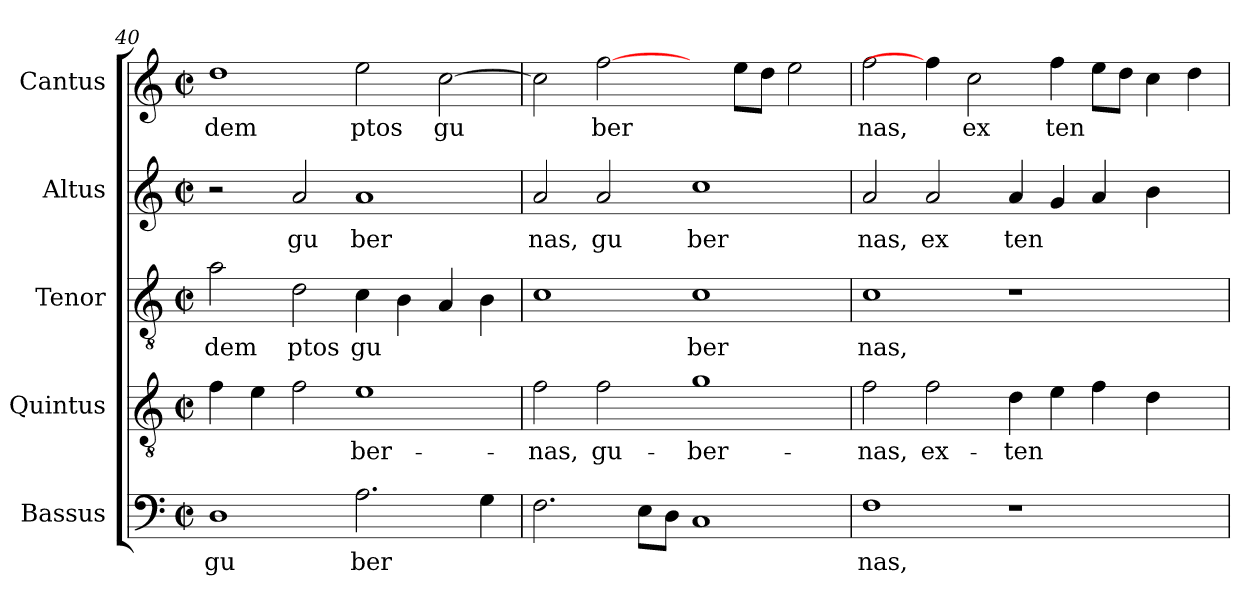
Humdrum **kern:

**kern	**text	**kern	**text	**kern	**text	**kern	**text	**kern	**text
*part5	*part5	*part4	*part4	*part3	*part3	*part2	*part2	*part1	*part1
*staff5	*staff5	*staff4	*staff4	*staff3	*staff3	*staff2	*staff2	*staff1	*staff1
*I"Bassus	*	*I"Quintus	*	*I"Tenor	*	*I"Altus	*	*I"Cantus	*
*clefF4	*	*clefGv2	*	*clefGv2	*	*clefG2	*	*clefG2	*
*k[]	*	*k[]	*	*k[]	*	*k[]	*	*k[]	*
*C:	*	*C:	*	*C:	*	*C:	*	*C:	*
*M2/2	*	*M2/2	*	*M2/2	*	*M2/2	*	*M2/2	*
*met(c|)	*	*met(c|)	*	*met(c|)	*	*met(c|)	*	*met(c|)	*
=40	=40	=40	=40	=40	=40	=40	=40	=40	=40
!	!LO:LY:b:cj	!	!LO:LY:b:cj	!	!LO:LY:b	!	!	!	!LO:LY:b:cj
1D	gu	4f\	--	2a\	dem	2r	.	1dd	dem
!	!	!	!LO:LY:b:cj	!	!	!	!	!	!
.	.	4e\	--	.	.	.	.	.	.
!	!	!	!LO:LY:b:cj	!	!LO:LY:b	!	!LO:LY:b:cj	!	!
.	.	2f\	--	2d\	ptos	2a/	gu	.	.
!	!LO:LY:b:cj	!	!LO:LY:b:cj	!	!LO:LY:b	!	!LO:LY:b:cj	!	!LO:LY:b:cj
2.A\	ber	1e	-ber-	4c\	gu	1a	ber	2ee\	ptos
!	!	!	!	!	!LO:LY:b	!	!	!	!
.	.	.	.	4B\	.	.	.	.	.
!	!	!	!	!	!LO:LY:b	!	!	!	!LO:LY:b:cj
.	.	.	.	4A/	.	.	.	[>2cc\	gu
!	!LO:LY:b:cj	!	!	!	!LO:LY:b	!	!	!	!
4G\	.	.	.	4B\	.	.	.	.	.
=41	=41	=41	=41	=41	=41	=41	=41	=41	=41
!	!LO:LY:b:cj	!	!LO:LY:b:cj	!	!LO:LY:b	!	!LO:LY:b:cj	!	!LO:LY:b:cj
2.F\	.	2f\	-nas,	1c	.	2a/	nas,	2cc\]	.
!	!	!	!LO:LY:b:cj	!	!	!	!LO:LY:b:cj	!	!LO:LY:b:cj
.	.	2f\	gu-	.	.	2a/	gu	[2ff\	ber
!	!LO:LY:b:cj	!	!	!	!	!	!	!	!
8E\L	.	.	.	.	.	.	.	.	.
!	!LO:LY:b:cj	!	!	!	!	!	!	!	!
8D\J	.	.	.	.	.	.	.	.	.
!	!LO:LY:b:cj	!	!LO:LY:b:cj	!	!LO:LY:b	!	!LO:LY:b:cj	!	!
1C	.	1g	-ber-	1c	ber	1cc	ber	4ryy	.
!	!	!	!	!	!	!	!	!	!LO:LY:b:cj
.	.	.	.	.	.	.	.	8ee\L	.
!	!	!	!	!	!	!	!	!	!LO:LY:b:cj
.	.	.	.	.	.	.	.	8dd\J	.
!	!	!	!	!	!	!	!	!	!LO:LY:b:cj
.	.	.	.	.	.	.	.	2ee\	.
=42	=42	=42	=42	=42	=42	=42	=42	=42	=42
!	!LO:LY:b:cj	!	!LO:LY:b:cj	!	!LO:LY:b	!	!LO:LY:b:cj	!	!LO:LY:b:cj
1F	nas,	2f\	-nas,	1c	nas,	2a/	nas,	2ff\	nas,
!	!	!	!LO:LY:b:cj	!	!	!	!LO:LY:b:cj	!	!
.	.	2f\	ex-	.	.	2a/	ex	4ff\]	.
!	!	!	!	!	!	!	!	!	!LO:LY:b:cj
.	.	.	.	.	.	.	.	2cc\	ex
!	!	!	!LO:LY:b:cj	!	!	!	!LO:LY:b:cj	!	!
1r	.	4d\	-ten-	1r	.	4a/	ten	.	.
!	!	!	!LO:LY:b:cj	!	!	!	!LO:LY:b:cj	!	!LO:LY:b:cj
.	.	4e\	--	.	.	4g/	.	4ff\	ten
!	!	!	!LO:LY:b:cj	!	!	!	!LO:LY:b:cj	!	!LO:LY:b:cj
.	.	4f\	--	.	.	4a/	.	8ee\L	.
!	!	!	!	!	!	!	!	!	!LO:LY:b:cj
.	.	.	.	.	.	.	.	8dd\J	.
!	!	!	!LO:LY:b:cj	!	!	!	!LO:LY:b:cj	!	!LO:LY:b:cj
.	.	4d\	--	.	.	4b\	.	4cc\	.
!	!	!	!	!	!	!	!	!	!LO:LY:b:cj
4ryy	.	4ryy	.	4ryy	.	4ryy	.	4dd\	.
=	=	=	=	=	=	=	=	=	=
*-	*-	*-	*-	*-	*-	*-	*-	*-	*-
